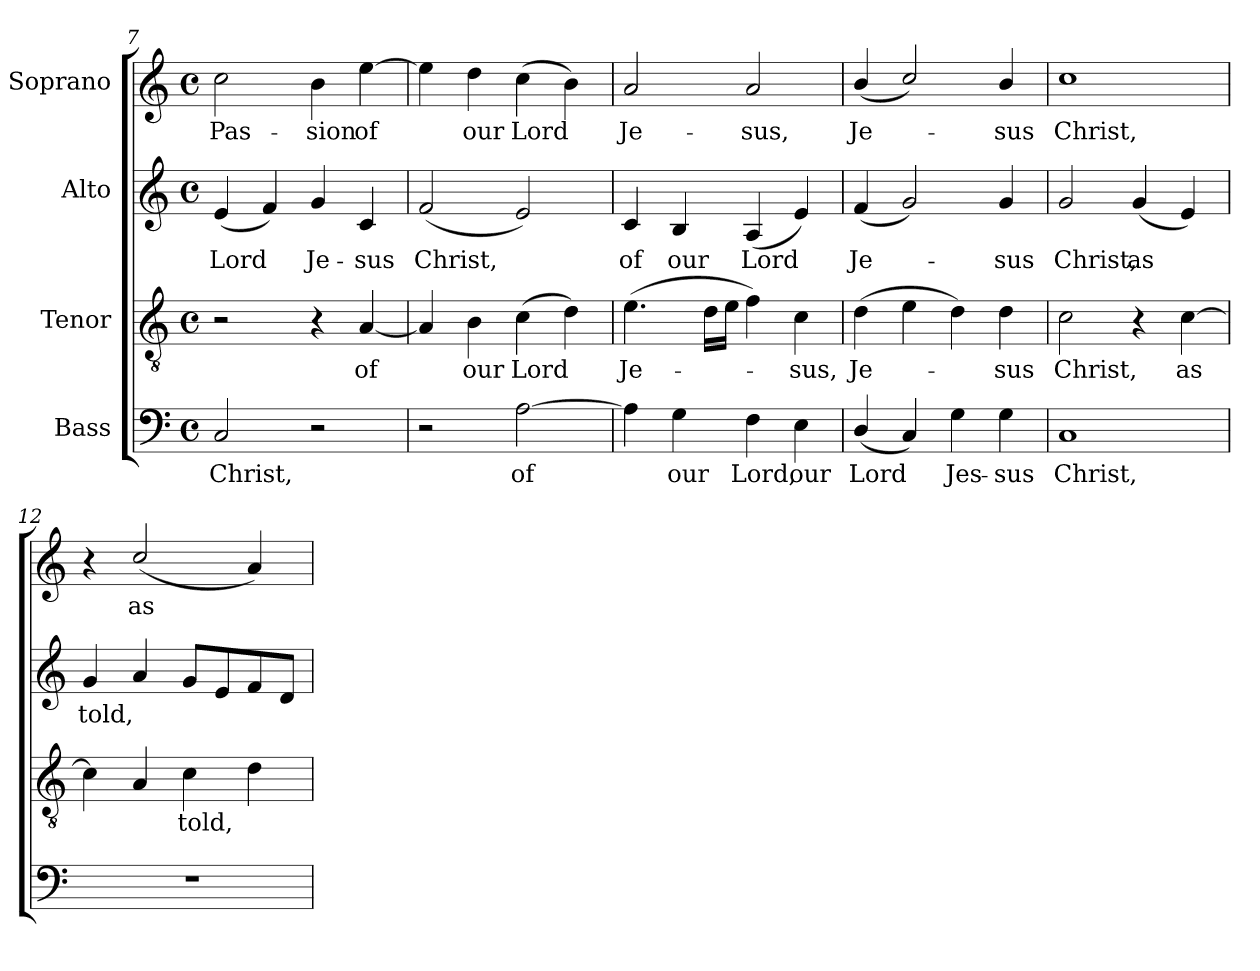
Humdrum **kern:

**kern	**text	**kern	**text	**kern	**text	**kern	**text
*part4	*part4	*part3	*part3	*part2	*part2	*part1	*part1
*staff4	*staff4	*staff3	*staff3	*staff2	*staff2	*staff1	*staff1
*I"Bass	*	*I"Tenor	*	*I"Alto	*	*I"Soprano	*
*clefF4	*	*clefGv2	*	*clefG2	*	*clefG2	*
*	*	*ITrd7c12	*	*	*	*	*
*k[]	*	*k[]	*	*k[]	*	*k[]	*
*C:	*	*C:	*	*C:	*	*C:	*
*M4/4	*	*M4/4	*	*M4/4	*	*M4/4	*
*met(c)	*	*met(c)	*	*met(c)	*	*met(c)	*
=7	=7	=7	=7	=7	=7	=7	=7
!	!LO:LY:b:color=#000000	!	!	!	!	!	!
!	!	!	!	!	!LO:LY:b:color=#000000	!	!
!	!	!	!	!	!	!	!LO:LY:b:color=#000000
2Ci/	Christ,	2r	.	(4ei/	Lord	2cci\	Pas-
.	.	.	.	4fi/)	.	.	.
!	!	!	!	!	!LO:LY:b:color=#000000	!	!
!	!	!	!	!	!	!	!LO:LY:b:color=#000000
2r	.	4r	.	4gi/	Je-	4bi\	-sion
!	!	!	!LO:LY:b:color=#000000	!	!	!	!
!	!	!	!	!	!LO:LY:b:color=#000000	!	!
!	!	!	!	!	!	!	!LO:LY:b:color=#000000
.	.	[<4AAi/	of	4ci/	-sus	[>4eei\	of
!!LO:LB:g=z
=8	=8	=8	=8	=8	=8	=8	=8
!	!	!	!	!	!LO:LY:b:color=#000000	!	!
2r	.	4AAi/]	.	(2fi/	Christ,	4eei\]	.
!	!	!	!LO:LY:b:color=#000000	!	!	!	!
!	!	!	!	!	!	!	!LO:LY:b:color=#000000
.	.	4BBi\	our	.	.	4ddi\	our
!	!LO:LY:b:color=#000000	!	!	!	!	!	!
!	!	!	!LO:LY:b:color=#000000	!	!	!	!
!	!	!	!	!	!	!	!LO:LY:b:color=#000000
[>2Ai\	of	(4Ci\	Lord	2ei/)	.	(4cci\	Lord
.	.	4Di\)	.	.	.	4bi\)	.
=9	=9	=9	=9	=9	=9	=9	=9
!	!	!	!LO:LY:b:color=#000000	!	!	!	!
!	!	!	!	!	!LO:LY:b:color=#000000	!	!
!	!	!	!	!	!	!	!LO:LY:b:color=#000000
4Ai\]	.	(4.Ei\	Je-	4ci/	of	2ai/	Je-
!	!LO:LY:b:color=#000000	!	!	!	!	!	!
!	!	!	!	!	!LO:LY:b:color=#000000	!	!
4Gi\	our	.	.	4Bi/	our	.	.
.	.	16Di\LL	.	.	.	.	.
.	.	16Ei\JJ	.	.	.	.	.
!	!LO:LY:b:color=#000000	!	!	!	!	!	!
!	!	!	!	!	!LO:LY:b:color=#000000	!	!
!	!	!	!	!	!	!	!LO:LY:b:color=#000000
4Fi\	Lord,	4Fi\)	.	(4Ai/	Lord	2ai/	-sus,
!	!LO:LY:b:color=#000000	!	!	!	!	!	!
!	!	!	!LO:LY:b:color=#000000	!	!	!	!
4Ei\	our	4Ci\	-sus,	4ei/)	.	.	.
=10	=10	=10	=10	=10	=10	=10	=10
!	!LO:LY:b:color=#000000	!	!	!	!	!	!
!	!	!	!LO:LY:b:color=#000000	!	!	!	!
!	!	!	!	!	!LO:LY:b:color=#000000	!	!
!	!	!	!	!	!	!	!LO:LY:b:color=#000000
(4Di/	Lord	(4Di\	Je-	(4fi/	Je-	(4bi/	Je-
4Ci/)	.	4Ei\	.	2gi/)	.	2cci/)	.
!	!LO:LY:b:color=#000000	!	!	!	!	!	!
4Gi\	Jes-	4Di\)	.	.	.	.	.
!	!LO:LY:b:color=#000000	!	!	!	!	!	!
!	!	!	!LO:LY:b:color=#000000	!	!	!	!
!	!	!	!	!	!LO:LY:b:color=#000000	!	!
!	!	!	!	!	!	!	!LO:LY:b:color=#000000
4Gi\	-sus	4Di\	-sus	4gi/	-sus	4bi/	-sus
=11	=11	=11	=11	=11	=11	=11	=11
!	!LO:LY:b:color=#000000	!	!	!	!	!	!
!	!	!	!LO:LY:b:color=#000000	!	!	!	!
!	!	!	!	!	!LO:LY:b:color=#000000	!	!
!	!	!	!	!	!	!	!LO:LY:b:color=#000000
1Ci	Christ,	2Ci\	Christ,	2gi/	Christ,	1cci	Christ,
!	!	!	!	!	!LO:LY:b:color=#000000	!	!
.	.	4r	.	(4gi/	as	.	.
!	!	!	!LO:LY:b:color=#000000	!	!	!	!
.	.	[>4Ci\	as	4ei/)	.	.	.
=12	=12	=12	=12	=12	=12	=12	=12
!	!	!	!	!	!LO:LY:b:color=#000000	!	!
1r	.	4Ci\]	.	4gi/	told,	4r	.
!	!	!	!	!	!	!	!LO:LY:b:color=#000000
.	.	4AAi/	.	4ai/	.	(2cci/	as
!	!	!	!LO:LY:b:color=#000000	!	!	!	!
.	.	4Ci\	told,	8gi/L	.	.	.
.	.	.	.	8ei/	.	.	.
.	.	4Di\	.	8fi/	.	4ai/)	.
.	.	.	.	8di/J	.	.	.
=	=	=	=	=	=	=	=
*-	*-	*-	*-	*-	*-	*-	*-
